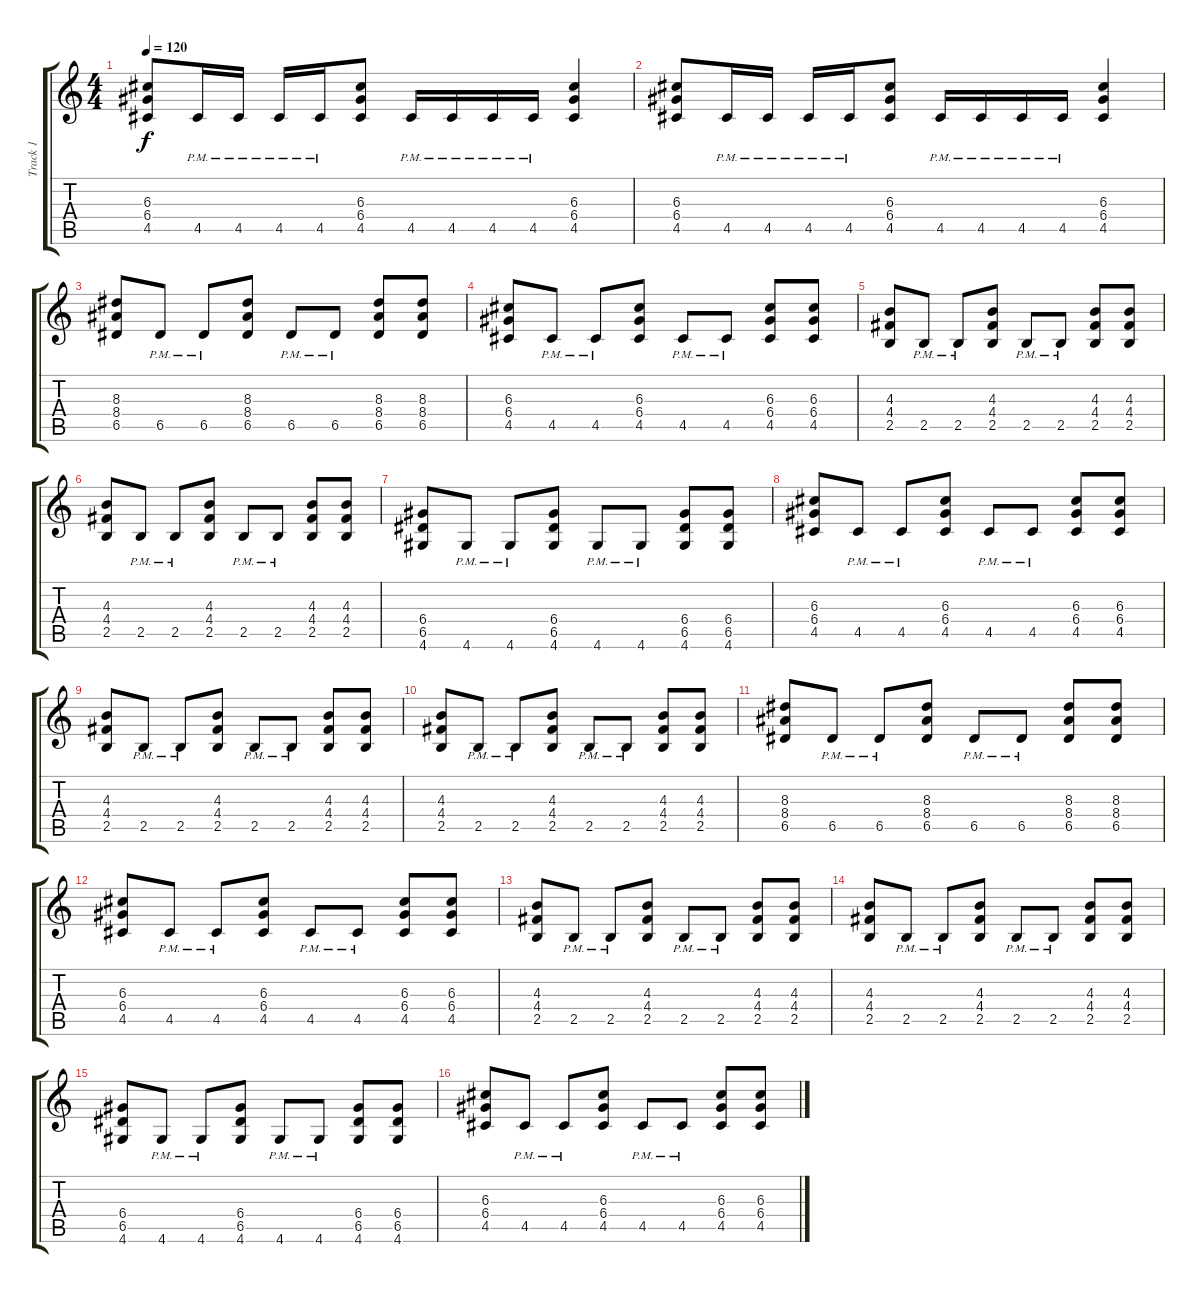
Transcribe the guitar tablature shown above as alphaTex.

\track ("Track 1" "Track 1") {instrument distortionguitar}
\staff {score tabs}
\tuning (E4 B3 G3 D3 A2 E2) {hide}
\ts (4 4)
\tempo 120
\clef g2
\ks c
(6.3 6.4 4.5).8{dy f} 4.5{pm}.16 4.5{pm}.16 4.5{pm}.16 4.5{pm}.16 (6.3 6.4 4.5).8 4.5{pm}.16 4.5{pm}.16 4.5{pm}.16 4.5{pm}.16 (6.3 6.4 4.5).4 |
(6.3 6.4 4.5).8 4.5{pm}.16 4.5{pm}.16 4.5{pm}.16 4.5{pm}.16 (6.3 6.4 4.5).8 4.5{pm}.16 4.5{pm}.16 4.5{pm}.16 4.5{pm}.16 (6.3 6.4 4.5).4 |
(8.3 8.4 6.5).8 6.5{pm}.8 6.5{pm}.8 (8.3 8.4 6.5).8 6.5{pm}.8 6.5{pm}.8 (8.3 8.4 6.5).8 (8.3 8.4 6.5).8 |
(6.3 6.4 4.5).8 4.5{pm}.8 4.5{pm}.8 (6.3 6.4 4.5).8 4.5{pm}.8 4.5{pm}.8 (6.3 6.4 4.5).8 (6.3 6.4 4.5).8 |
(4.3 4.4 2.5).8 2.5{pm}.8 2.5{pm}.8 (4.3 4.4 2.5).8 2.5{pm}.8 2.5{pm}.8 (4.3 4.4 2.5).8 (4.3 4.4 2.5).8 |
(4.3 4.4 2.5).8 2.5{pm}.8 2.5{pm}.8 (4.3 4.4 2.5).8 2.5{pm}.8 2.5{pm}.8 (4.3 4.4 2.5).8 (4.3 4.4 2.5).8 |
(6.4 6.5 4.6).8 4.6{pm}.8 4.6{pm}.8 (6.4 6.5 4.6).8 4.6{pm}.8 4.6{pm}.8 (6.4 6.5 4.6).8 (6.4 6.5 4.6).8 |
(6.3 6.4 4.5).8 4.5{pm}.8 4.5{pm}.8 (6.3 6.4 4.5).8 4.5{pm}.8 4.5{pm}.8 (6.3 6.4 4.5).8 (6.3 6.4 4.5).8 |
(4.3 4.4 2.5).8 2.5{pm}.8 2.5{pm}.8 (4.3 4.4 2.5).8 2.5{pm}.8 2.5{pm}.8 (4.3 4.4 2.5).8 (4.3 4.4 2.5).8 |
(4.3 4.4 2.5).8 2.5{pm}.8 2.5{pm}.8 (4.3 4.4 2.5).8 2.5{pm}.8 2.5{pm}.8 (4.3 4.4 2.5).8 (4.3 4.4 2.5).8 |
(8.3 8.4 6.5).8 6.5{pm}.8 6.5{pm}.8 (8.3 8.4 6.5).8 6.5{pm}.8 6.5{pm}.8 (8.3 8.4 6.5).8 (8.3 8.4 6.5).8 |
(6.3 6.4 4.5).8 4.5{pm}.8 4.5{pm}.8 (6.3 6.4 4.5).8 4.5{pm}.8 4.5{pm}.8 (6.3 6.4 4.5).8 (6.3 6.4 4.5).8 |
(4.3 4.4 2.5).8 2.5{pm}.8 2.5{pm}.8 (4.3 4.4 2.5).8 2.5{pm}.8 2.5{pm}.8 (4.3 4.4 2.5).8 (4.3 4.4 2.5).8 |
(4.3 4.4 2.5).8 2.5{pm}.8 2.5{pm}.8 (4.3 4.4 2.5).8 2.5{pm}.8 2.5{pm}.8 (4.3 4.4 2.5).8 (4.3 4.4 2.5).8 |
(6.4 6.5 4.6).8 4.6{pm}.8 4.6{pm}.8 (6.4 6.5 4.6).8 4.6{pm}.8 4.6{pm}.8 (6.4 6.5 4.6).8 (6.4 6.5 4.6).8 |
(6.3 6.4 4.5).8 4.5{pm}.8 4.5{pm}.8 (6.3 6.4 4.5).8 4.5{pm}.8 4.5{pm}.8 (6.3 6.4 4.5).8 (6.3 6.4 4.5).8
